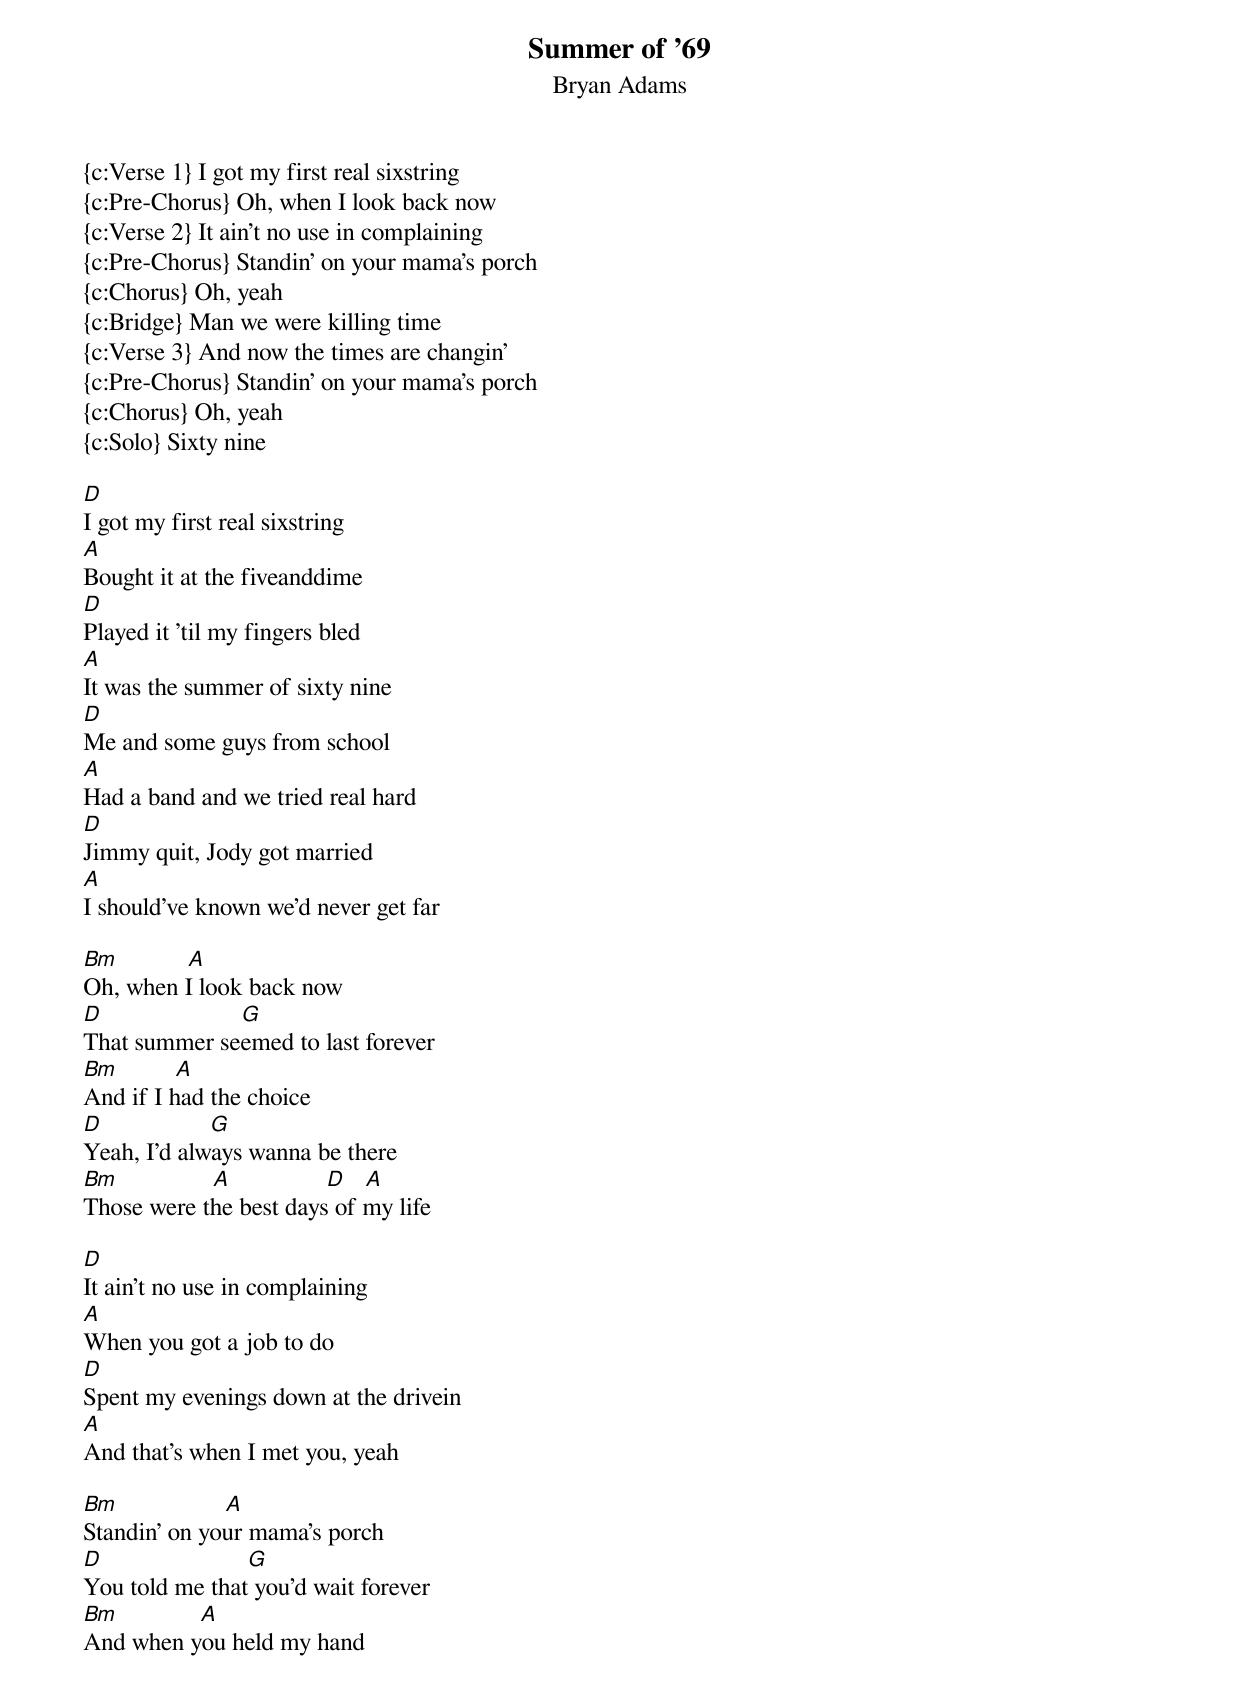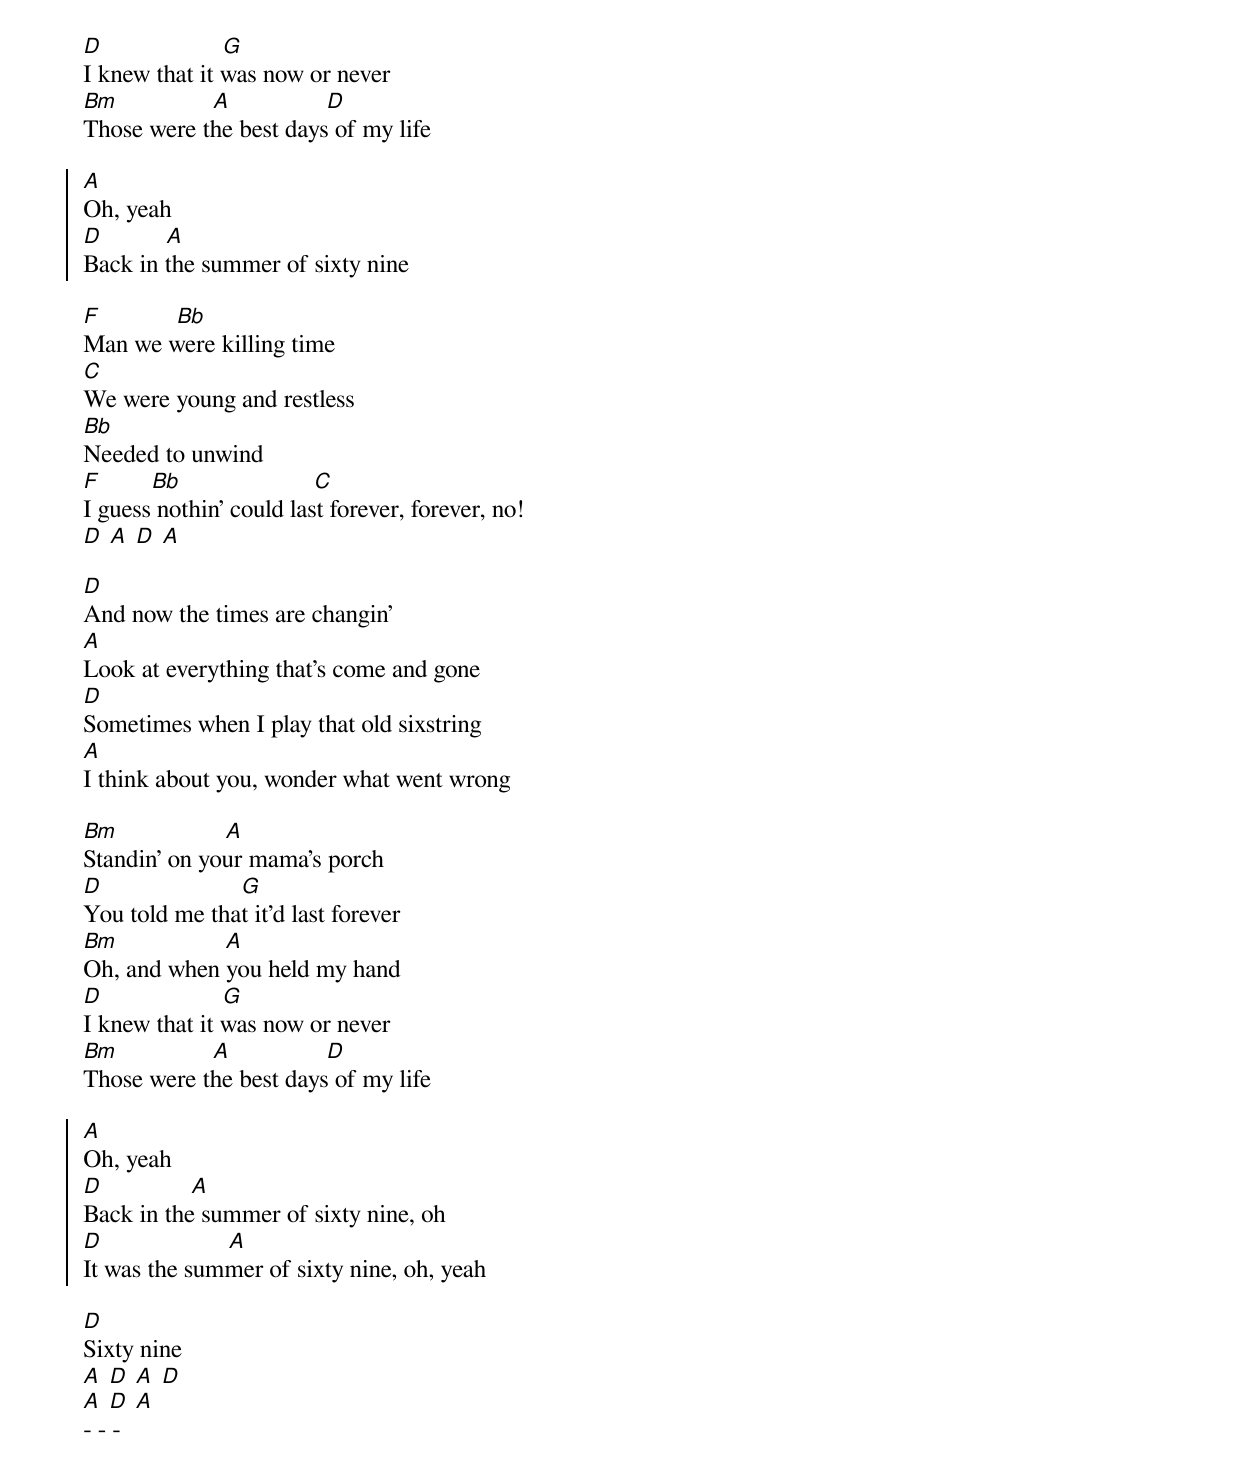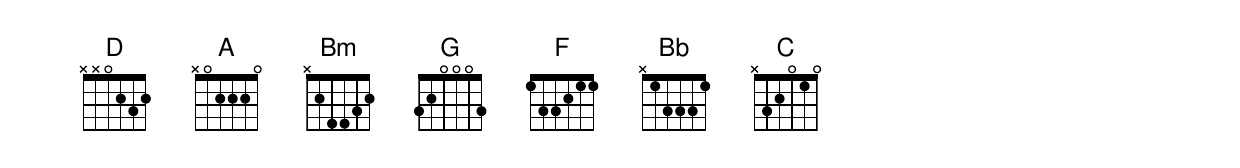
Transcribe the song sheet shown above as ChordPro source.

{t: Summer of '69}
{st: Bryan Adams}
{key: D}
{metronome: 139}
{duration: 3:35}

{c:Verse 1} I got my first real sixstring
{c:Pre-Chorus} Oh, when I look back now
{c:Verse 2} It ain't no use in complaining
{c:Pre-Chorus} Standin' on your mama's porch
{c:Chorus} Oh, yeah
{c:Bridge} Man we were killing time
{c:Verse 3} And now the times are changin'
{c:Pre-Chorus} Standin' on your mama's porch
{c:Chorus} Oh, yeah
{c:Solo} Sixty nine

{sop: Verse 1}
[D]
I got my first real sixstring
[A]
Bought it at the fiveanddime
[D]
Played it 'til my fingers bled
[A]
It was the summer of sixty nine
[D]
Me and some guys from school
[A]
Had a band and we tried real hard
[D]
Jimmy quit, Jody got married
[A]
I should've known we'd never get far
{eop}

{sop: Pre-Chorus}
[Bm]           [A]
Oh, when I look back now
[D]                      [G]
That summer seemed to last forever
[Bm]         [A]
And if I had the choice
[D]                 [G]
Yeah, I'd always wanna be there
[Bm]               [A]               [D]   [A]
Those were the best days of my life
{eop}

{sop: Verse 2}
[D]
It ain't no use in complaining
[A]
When you got a job to do
[D]
Spent my evenings down at the drivein
[A]
And that's when I met you, yeah
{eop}

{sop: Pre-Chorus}
[Bm]                 [A]
Standin' on your mama's porch
[D]                       [G]
You told me that you'd wait forever
[Bm]             [A]
And when you held my hand
[D]                   [G]
I knew that it was now or never
[Bm]               [A]               [D]
Those were the best days of my life
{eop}

{soc}
[A]
Oh, yeah
[D]          [A]
Back in the summer of sixty nine
{eoc}

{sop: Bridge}
[F]            [Bb]
Man we were killing time
[C]
We were young and restless
[Bb]
Needed to unwind
[F]        [Bb]                     [C]
I guess nothin' could last forever, forever, no!
[D] [A] [D] [A]
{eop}

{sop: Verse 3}
[D]
And now the times are changin'
[A]
Look at everything that's come and gone
[D]
Sometimes when I play that old sixstring
[A]
I think about you, wonder what went wrong
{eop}

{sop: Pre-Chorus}
[Bm]                 [A]
Standin' on your mama's porch
[D]                      [G]
You told me that it'd last forever
[Bm]                 [A]
Oh, and when you held my hand
[D]                   [G]
I knew that it was now or never
[Bm]               [A]               [D]
Those were the best days of my life
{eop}

{soc}
[A]
Oh, yeah
[D]              [A]
Back in the summer of sixty nine, oh
[D]                    [A]
It was the summer of sixty nine, oh, yeah
{eoc}

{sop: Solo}
[D]
Sixty nine
[A] [D] [A] [D]
[A] [D] [A]
- - -
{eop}

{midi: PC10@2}
